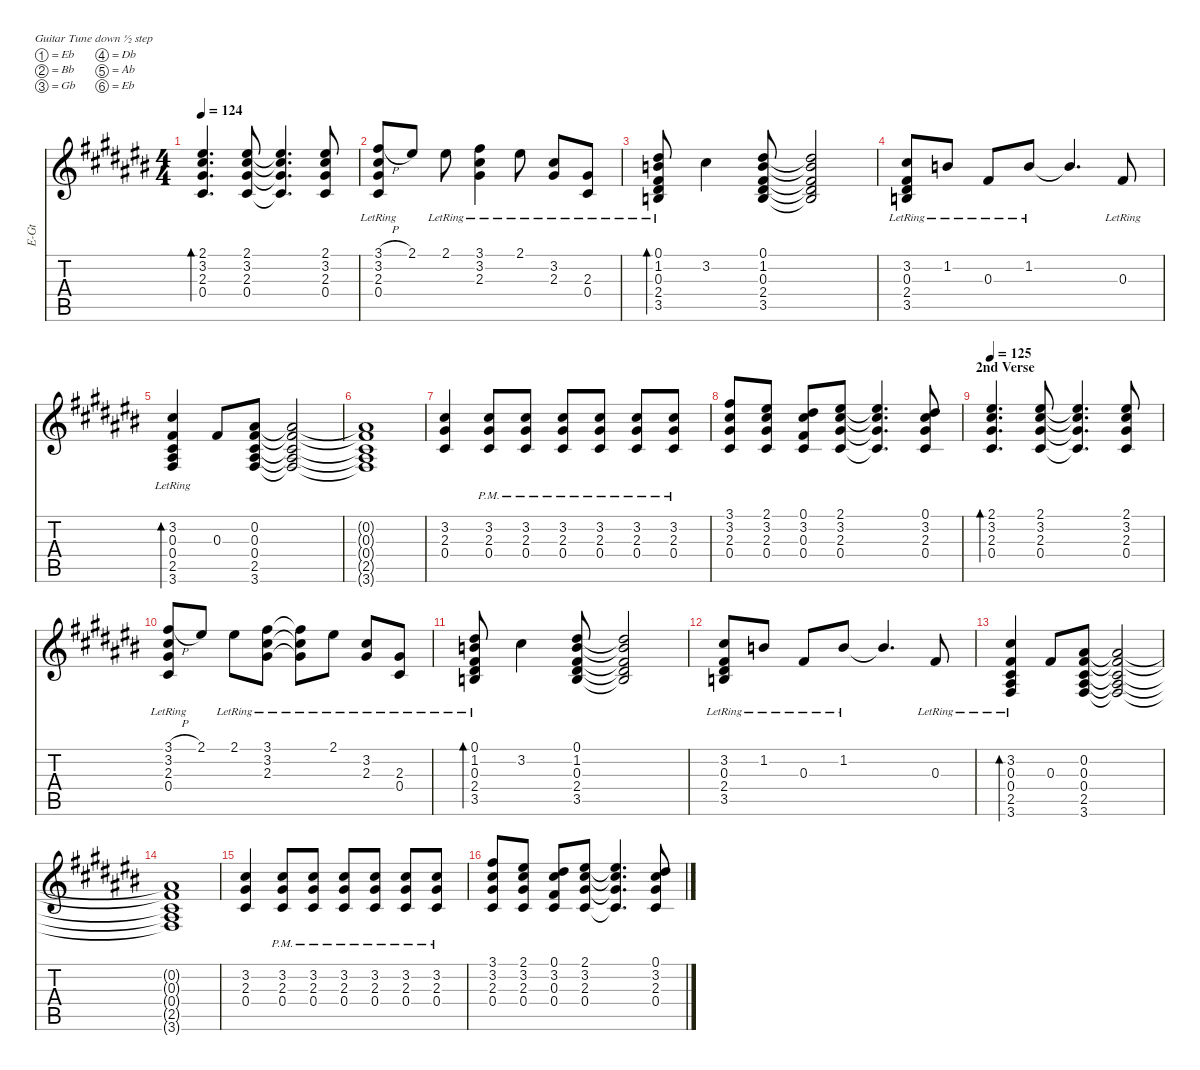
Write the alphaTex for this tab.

\hideDynamics
\bracketExtendMode nobrackets
\otherSystemsTrackNameOrientation horizontal
\track ("Guitar 2 (Izzy)" "E-Gt") {defaultSystemsLayout 8 instrument distortionguitar}
\staff {score tabs}
\tuning (Eb4 Bb3 Gb3 Db3 Ab2 Eb2)
\ts (4 4)
\tempo 124
\clef g2
\ks c#
(2.1{acc #} 3.2{acc #} 2.3{acc #} 0.4{acc #}).4{d bd 60 dy f beam Up} (2.1{acc #} 3.2{acc #} 2.3{acc #} 0.4{acc #}).8{beam Up} (2.1{t acc #} 3.2{t acc #} 2.3{t acc #} 0.4{t acc #}).4{d beam Up} (2.1{acc #} 3.2{acc #} 2.3{acc #} 0.4{acc #}).8{beam Up} |
(3.1{h acc #} 3.2{lr acc #} 2.3{lr acc #} 0.4{lr acc #}).8{beam Up} 2.1{acc #}.8{beam Up} 2.1{lr acc #}.8{beam Down} (3.1{lr acc #} 3.2{acc #} 2.3{acc #}).4{beam Down} 2.1{lr acc #}.8{beam Down} (3.2{lr acc #} 2.3{lr acc #}).8{beam Up} (2.3{lr acc #} 0.4{lr acc #}).8{beam Up} |
(0.1{lr acc #} 1.2{acc forcenatural} 0.3{lr acc #} 2.4{lr acc #} 3.5{lr acc forcenatural}).8{bd 60 beam Up} 3.2{acc #}.4{beam Down} (0.1{acc #} 1.2{acc forcenatural} 0.3{acc #} 2.4{acc #} 3.5{acc forcenatural}).8{beam Up} (0.1{t acc #} 1.2{t acc forcenatural} 0.3{t acc #} 2.4{t acc #} 3.5{t acc forcenatural}).2{beam Up} |
(3.2{acc #} 0.3{lr acc #} 2.4{lr acc #} 3.5{lr acc forcenatural}).8{beam Up} 1.2{lr acc forcenatural}.8{beam Up} 0.3{lr acc #}.8{beam Up} 1.2{lr acc forcenatural}.8{beam Up} 1.2{t acc forcenatural}.4{d beam Up} 0.3{lr acc #}.8{beam Up} |
(3.2{lr acc #} 0.3{acc #} 0.4{lr acc #} 2.5{lr acc #} 3.6{lr acc #}).4{bd 60 beam Up} 0.3{acc #}.8{beam Up} (0.2{acc #} 0.3{acc #} 0.4{acc #} 2.5{acc #} 3.6{acc #}).8{beam Up} (0.2{t acc #} 0.3{t acc #} 0.4{t acc #} 2.5{t acc #} 3.6{t acc #}).2{beam Up} |
(0.2{t acc #} 0.3{t acc #} 0.4{t acc #} 2.5{t acc #} 3.6{t acc #}).1{beam Up} |
(3.2{acc #} 2.3{acc #} 0.4{acc #}).4{beam Up} (3.2{pm acc #} 2.3{pm acc #} 0.4{pm acc #}).8{beam Up} (3.2{pm acc #} 2.3{pm acc #} 0.4{pm acc #}).8{beam Up} (3.2{pm acc #} 2.3{pm acc #} 0.4{pm acc #}).8{beam Up} (3.2{pm acc #} 2.3{pm acc #} 0.4{pm acc #}).8{beam Up} (3.2{pm acc #} 2.3{pm acc #} 0.4{pm acc #}).8{beam Up} (3.2{pm acc #} 2.3{pm acc #} 0.4{pm acc #}).8{beam Up} |
(3.1{acc #} 3.2{acc #} 2.3{acc #} 0.4{acc #}).8{beam Up} (2.1{acc #} 3.2{acc #} 2.3{acc #} 0.4{acc #}).8{beam Up} (0.1{acc #} 3.2{acc #} 0.3{acc #} 0.4{acc #}).8{beam Up} (2.1{acc #} 3.2{acc #} 2.3{acc #} 0.4{acc #}).8{beam Up} (2.1{t acc #} 3.2{t acc #} 2.3{t acc #} 0.4{t acc #}).4{d beam Up} (0.1{acc #} 3.2{acc #} 2.3{acc #} 0.4{acc #}).8{beam Up} |
\section ("" "2nd Verse")
\tempo 125
(2.1{acc #} 3.2{acc #} 2.3{acc #} 0.4{acc #}).4{d bd 60 beam Up} (2.1{acc #} 3.2{acc #} 2.3{acc #} 0.4{acc #}).8{beam Up} (2.1{t acc #} 3.2{t acc #} 2.3{t acc #} 0.4{t acc #}).4{d beam Up} (2.1{acc #} 3.2{acc #} 2.3{acc #} 0.4{acc #}).8{beam Up} |
(3.1{h acc #} 3.2{lr acc #} 2.3{lr acc #} 0.4{lr acc #}).8{beam Up} 2.1{acc #}.8{beam Up} 2.1{lr acc #}.8{beam Down} (3.1{lr acc #} 3.2{acc #} 2.3{acc #}).8{beam Down} (3.1{lr t acc #} 3.2{lr t acc #} 2.3{lr t acc #}).8{beam Down} 2.1{lr acc #}.8{beam Down} (3.2{lr acc #} 2.3{lr acc #}).8{beam Up} (2.3{lr acc #} 0.4{lr acc #}).8{beam Up} |
(0.1{lr acc #} 1.2{acc forcenatural} 0.3{lr acc #} 2.4{lr acc #} 3.5{lr acc forcenatural}).8{bd 60 beam Up} 3.2{acc #}.4{beam Down} (0.1{acc #} 1.2{acc forcenatural} 0.3{acc #} 2.4{acc #} 3.5{acc forcenatural}).8{beam Up} (0.1{t acc #} 1.2{t acc forcenatural} 0.3{t acc #} 2.4{t acc #} 3.5{t acc forcenatural}).2{beam Up} |
(3.2{acc #} 0.3{lr acc #} 2.4{lr acc #} 3.5{lr acc forcenatural}).8{beam Up} 1.2{lr acc forcenatural}.8{beam Up} 0.3{lr acc #}.8{beam Up} 1.2{lr acc forcenatural}.8{beam Up} 1.2{t acc forcenatural}.4{d beam Up} 0.3{lr acc #}.8{beam Up} |
(3.2{lr acc #} 0.3{acc #} 0.4{lr acc #} 2.5{lr acc #} 3.6{lr acc #}).4{bd 60 beam Up} 0.3{acc #}.8{beam Up} (0.2{acc #} 0.3{acc #} 0.4{acc #} 2.5{acc #} 3.6{acc #}).8{beam Up} (0.2{t acc #} 0.3{t acc #} 0.4{t acc #} 2.5{t acc #} 3.6{t acc #}).2{beam Up} |
(0.2{t acc #} 0.3{t acc #} 0.4{t acc #} 2.5{t acc #} 3.6{t acc #}).1{beam Up} |
(3.2{acc #} 2.3{acc #} 0.4{acc #}).4{beam Up} (3.2{pm acc #} 2.3{pm acc #} 0.4{pm acc #}).8{beam Up} (3.2{pm acc #} 2.3{pm acc #} 0.4{pm acc #}).8{beam Up} (3.2{pm acc #} 2.3{pm acc #} 0.4{pm acc #}).8{beam Up} (3.2{pm acc #} 2.3{pm acc #} 0.4{pm acc #}).8{beam Up} (3.2{pm acc #} 2.3{pm acc #} 0.4{pm acc #}).8{beam Up} (3.2{pm acc #} 2.3{pm acc #} 0.4{pm acc #}).8{beam Up} |
(3.1{acc #} 3.2{acc #} 2.3{acc #} 0.4{acc #}).8{beam Up} (2.1{acc #} 3.2{acc #} 2.3{acc #} 0.4{acc #}).8{beam Up} (0.1{acc #} 3.2{acc #} 0.3{acc #} 0.4{acc #}).8{beam Up} (2.1{acc #} 3.2{acc #} 2.3{acc #} 0.4{acc #}).8{beam Up} (2.1{t acc #} 3.2{t acc #} 2.3{t acc #} 0.4{t acc #}).4{d beam Up} (0.1{acc #} 3.2{acc #} 2.3{acc #} 0.4{acc #}).8{beam Up}
